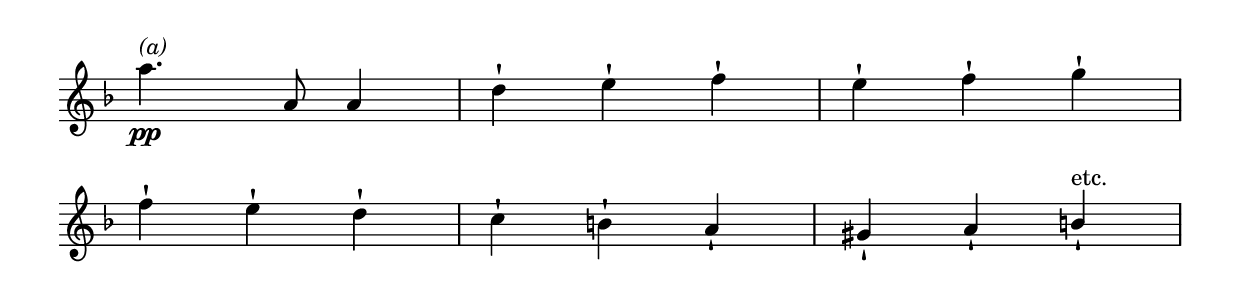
\version "2.6.3"
\include "english.ly"

melody = \relative c' {
  \time 3/4
  \key d \minor
  a''4.^\markup{ \italic { (a) } } \pp a,8 a4 |  d-| e-| f-| | e-| f-| g-| | \break
  f-| e-| d-| | c-| b-| a-| | gs-| a-| \stemUp b_\staccatissimo^"etc." |
}

\score {
  \new Staff \melody
  \midi { \tempo 2 = 150}
  \layout {  
    indent = 0.0\cm
    \context {
      \Score
       \remove Bar_number_engraver
    }
    \context {
       \Staff \remove Time_signature_engraver
    }
  }
}